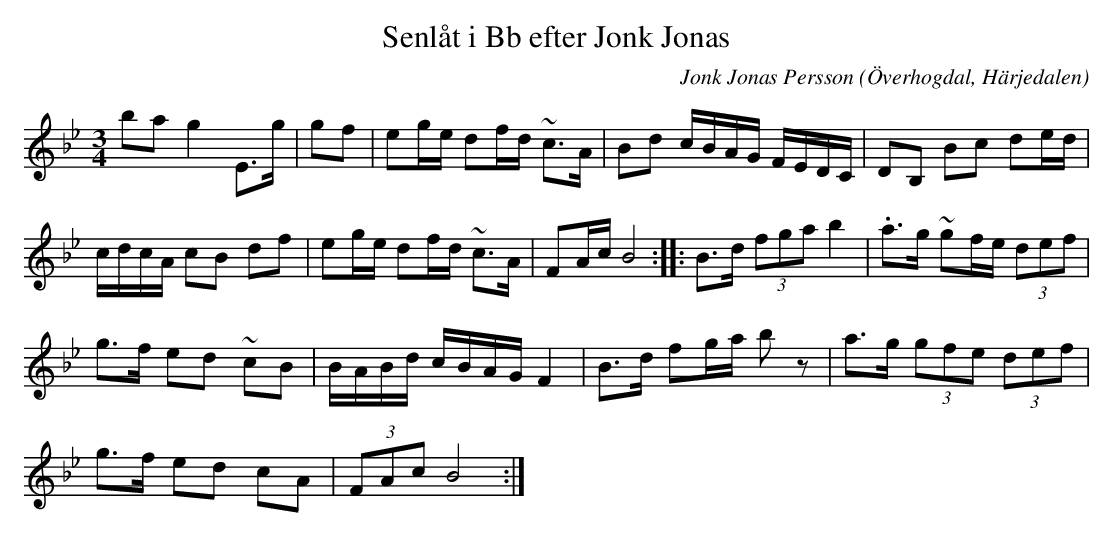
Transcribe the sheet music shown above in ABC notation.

X:1
T:Senlåt i Bb efter Jonk Jonas
O:Överhogdal, Härjedalen
M:3/4
C:Jonk Jonas Persson
K:Bb
ba g2 E>g |gf | eg/2e/2 df/2d/2 ~c>A | Bd c/2B/2A/2G/2 F/2E/2D/2C/2 | DB, Bc de/2d/2 |
 c/2d/2c/2A/2 cB df | eg/2e/2 df/2d/2 ~c>A | FA/2c/2 B4 :: B>d (3fga b2 | .a>g ~gf/2e/2 (3def |
g>f ed ~cB | B/2A/2B/2d/2 c/2B/2A/2G/2 F2 | B>d fg/2a/2 b z | a>g (3gfe (3def |
g>f ed cA | (3FAc B4 :|
